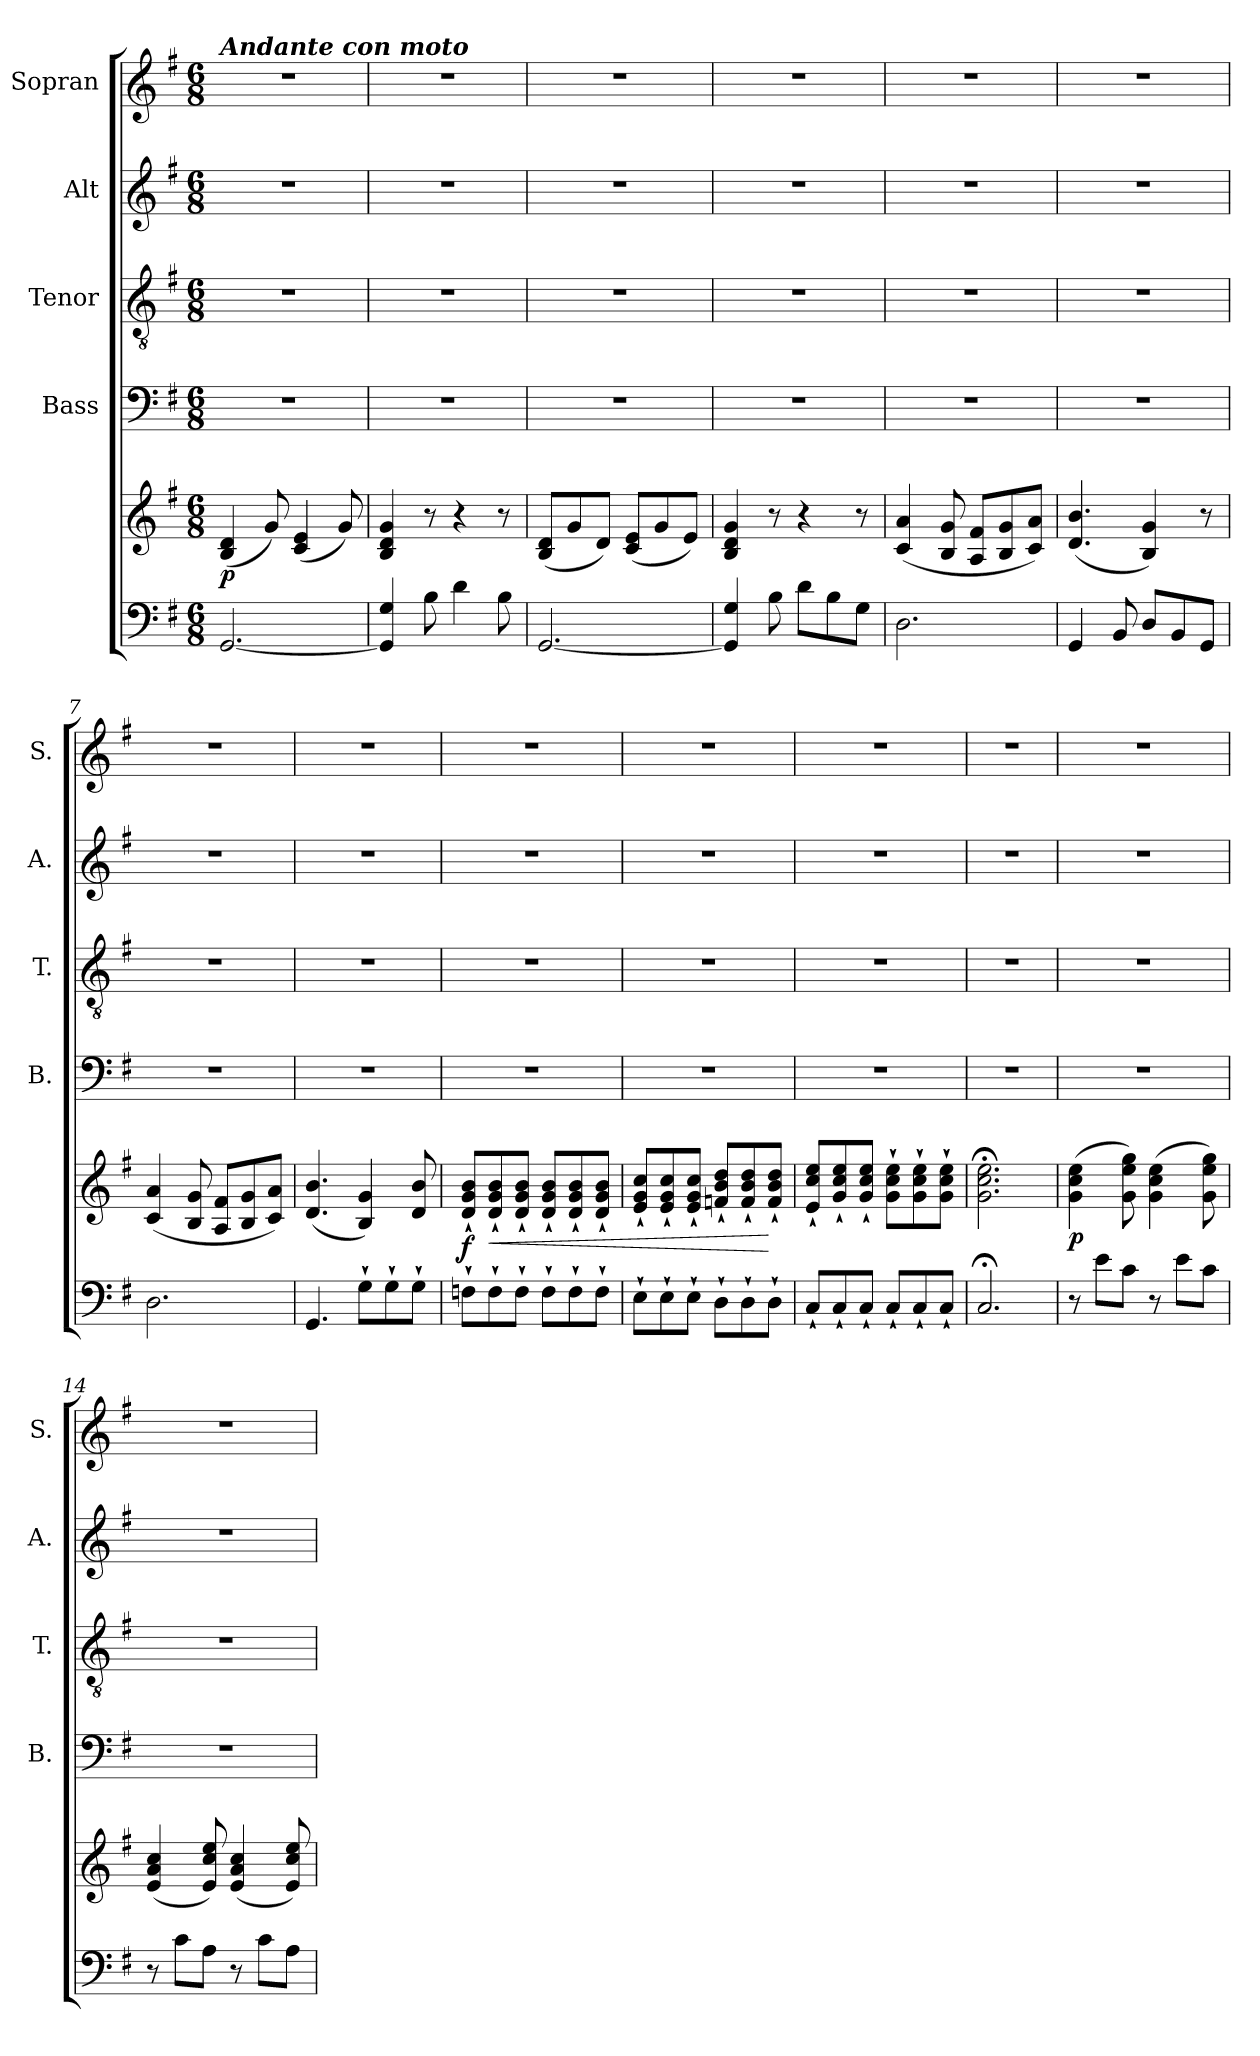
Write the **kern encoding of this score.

**kern	**kern	**dynam	**kern	**kern	**kern	**kern
*part5	*part5	*part5	*part4	*part3	*part2	*part1
*staff6	*staff5	*staff5/6	*staff4	*staff3	*staff2	*staff1
*	*	*	*I"Bass	*I"Tenor	*I"Alt	*I"Sopran
*	*	*	*I'B.	*I'T.	*I'A.	*I'S.
*clefF4	*clefG2	*	*clefF4	*clefGv2	*clefG2	*clefG2
*k[f#]	*k[f#]	*	*k[f#]	*k[f#]	*k[f#]	*k[f#]
*G:	*G:	*	*G:	*G:	*G:	*G:
*M6/8	*M6/8	*	*M6/8	*M6/8	*M6/8	*M6/8
=1	=1	=1	=1	=1	=1	=1
!	!	!	!	!	!	!LO:TX:a:Bi:t=Andante con moto
!	!	!LO:DY:b	!	!	!	!
[2.GG/	(<4B/ 4d/	p	2.r	2.r	2.r	2.r
.	8g/)	.	.	.	.	.
.	(<4c/ 4e/	.	.	.	.	.
.	8g/)	.	.	.	.	.
=2	=2	=2	=2	=2	=2	=2
4GG/] 4G/	4B/ 4d/ 4g/	.	2.r	2.r	2.r	2.r
8B\	8r	.	.	.	.	.
4d\	4r	.	.	.	.	.
8B\	8r	.	.	.	.	.
=3	=3	=3	=3	=3	=3	=3
[2.GG/	(<8B/ 8d/L	.	2.r	2.r	2.r	2.r
.	8g/	.	.	.	.	.
.	8d/J)	.	.	.	.	.
.	(<8c/ 8e/L	.	.	.	.	.
.	8g/	.	.	.	.	.
.	8e/J)	.	.	.	.	.
=4	=4	=4	=4	=4	=4	=4
4GG/] 4G/	4B/ 4d/ 4g/	.	2.r	2.r	2.r	2.r
8B\	8r	.	.	.	.	.
8d\L	4r	.	.	.	.	.
8B\	.	.	.	.	.	.
8G\J	8r	.	.	.	.	.
=5	=5	=5	=5	=5	=5	=5
2.D\	(<4c/ 4a/	.	2.r	2.r	2.r	2.r
.	8B/ 8g/	.	.	.	.	.
.	8A/ 8f#/L	.	.	.	.	.
.	8B/ 8g/	.	.	.	.	.
.	8c/ 8a/J)	.	.	.	.	.
=6	=6	=6	=6	=6	=6	=6
4GG/	(<4.d/ 4.b/	.	2.r	2.r	2.r	2.r
8BB/	.	.	.	.	.	.
8D/L	4B/ 4g/)	.	.	.	.	.
8BB/	.	.	.	.	.	.
8GG/J	8r	.	.	.	.	.
!!LO:LB:g=z
=7	=7	=7	=7	=7	=7	=7
2.D\	(<4c/ 4a/	.	2.r	2.r	2.r	2.r
.	8B/ 8g/	.	.	.	.	.
.	8A/ 8f#/L	.	.	.	.	.
.	8B/ 8g/	.	.	.	.	.
.	8c/ 8a/J)	.	.	.	.	.
=8	=8	=8	=8	=8	=8	=8
4.GG/	(<4.d/ 4.b/	.	2.r	2.r	2.r	2.r
8G`>\L	4B/ 4g/)	.	.	.	.	.
8G`>\	.	.	.	.	.	.
8G`>\J	8d/ 8b/	.	.	.	.	.
=9	=9	=9	=9	=9	=9	=9
!	!	!LO:DY:b	!	!	!	!
8Fn`>\L	8d/`< 8g/`< 8b/`<L	f	2.r	2.r	2.r	2.r
!	!	!LO:HP:b	!	!	!	!
8F`>\	8d/`< 8g/`< 8b/`<	<	.	.	.	.
8F`>\J	8d/`< 8g/`< 8b/`<J	.	.	.	.	.
8F`>\L	8d/`< 8g/`< 8b/`<L	.	.	.	.	.
8F`>\	8d/`< 8g/`< 8b/`<	.	.	.	.	.
8F`>\J	8d/`< 8g/`< 8b/`<J	.	.	.	.	.
=10	=10	=10	=10	=10	=10	=10
8E`>\L	8e/`< 8g/`< 8cc/`<L	.	2.r	2.r	2.r	2.r
8E`>\	8e/`< 8g/`< 8cc/`<	.	.	.	.	.
8E`>\J	8e/`< 8g/`< 8cc/`<J	.	.	.	.	.
8D`>\L	8fn/`< 8b/`< 8dd/`<L	.	.	.	.	.
8D`>\	8f/`< 8b/`< 8dd/`<	.	.	.	.	.
8D`>\J	8f/`< 8b/`< 8dd/`<J	[	.	.	.	.
=11	=11	=11	=11	=11	=11	=11
8C`</L	8e/`< 8cc/`< 8ee/`<L	.	2.r	2.r	2.r	2.r
8C`</	8g/`< 8cc/`< 8ee/`<	.	.	.	.	.
8C`</J	8g/`< 8cc/`< 8ee/`<J	.	.	.	.	.
8C`</L	8g\`> 8cc\`> 8ee\`>L	.	.	.	.	.
8C`</	8g\`> 8cc\`> 8ee\`>	.	.	.	.	.
8C`</J	8g\`> 8cc\`> 8ee\`>J	.	.	.	.	.
=12	=12	=12	=12	=12	=12	=12
2.C;</	2.g\;< 2.cc\;< 2.ee\;<	.	2.r	2.r	2.r	2.r
=13	=13	=13	=13	=13	=13	=13
!	!	!LO:DY:b	!	!	!	!
8r	(>4g\ 4cc\ 4ee\	p	2.r	2.r	2.r	2.r
8e\L	.	.	.	.	.	.
8c\J	8g\ 8ee\ 8gg\)	.	.	.	.	.
8r	(>4g\ 4cc\ 4ee\	.	.	.	.	.
8e\L	.	.	.	.	.	.
8c\J	8g\ 8ee\ 8gg\)	.	.	.	.	.
!!LO:PB:g=z
=14	=14	=14	=14	=14	=14	=14
8r	(<4e/ 4a/ 4cc/	.	2.r	2.r	2.r	2.r
8c\L	.	.	.	.	.	.
8A\J	8e/ 8cc/ 8ee/)	.	.	.	.	.
8r	(<4e/ 4a/ 4cc/	.	.	.	.	.
8c\L	.	.	.	.	.	.
8A\J	8e/ 8cc/ 8ee/)	.	.	.	.	.
=	=	=	=	=	=	=
*-	*-	*-	*-	*-	*-	*-
